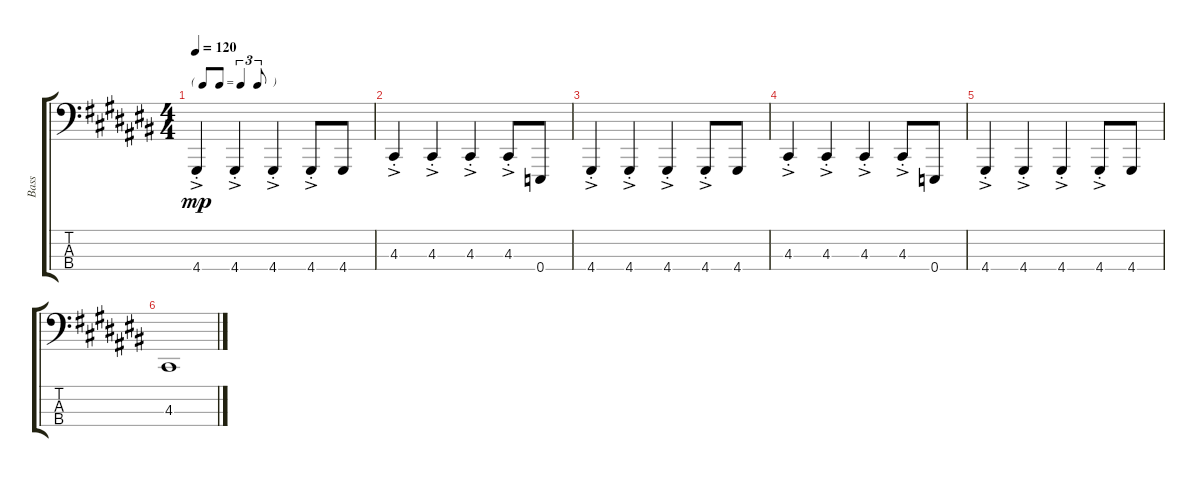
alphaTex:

\track ("Bass" "Bass") {mute instrument acousticgrandpiano}
\staff {score tabs}
\tuning (G2 D2 A1 E1) {hide}
\ts (4 4)
\tf triplet8th
\tempo 120
\clef f4
\ks c#
4.4{ac st}.4{dy mp} 4.4{ac st}.4 4.4{ac st}.4 4.4{ac st}.8 4.4.8 |
4.3{ac st}.4 4.3{ac st}.4 4.3{ac st}.4 4.3{ac st}.8 0.4.8 |
4.4{ac st}.4 4.4{ac st}.4 4.4{ac st}.4 4.4{ac st}.8 4.4.8 |
4.3{ac st}.4 4.3{ac st}.4 4.3{ac st}.4 4.3{ac st}.8 0.4.8 |
4.4{ac st}.4 4.4{ac st}.4 4.4{ac st}.4 4.4{ac st}.8 4.4.8 |
4.3.1
